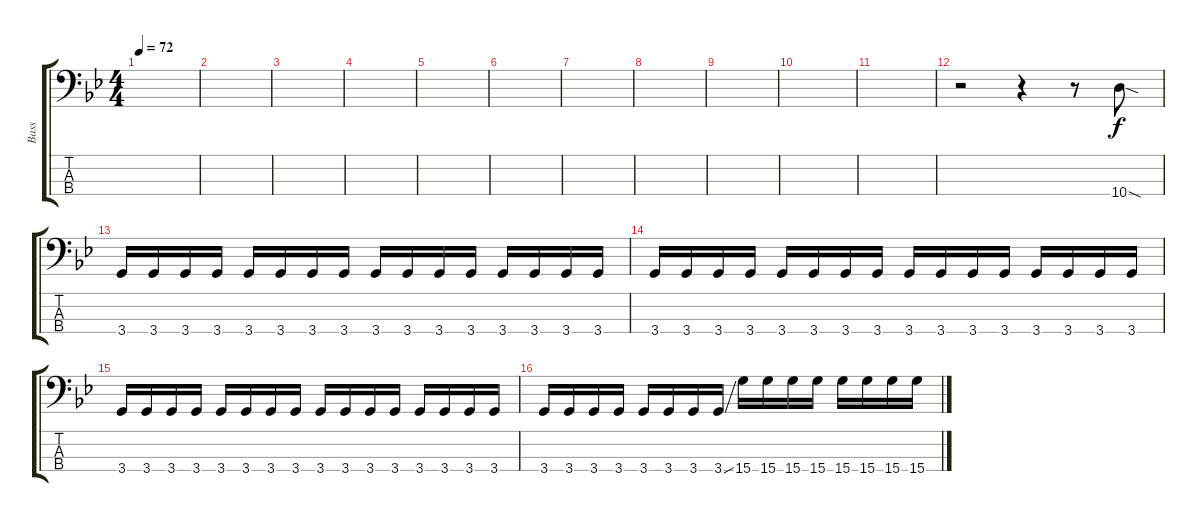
\track ("Bass" "Bass") {instrument electricbassfinger}
\staff {score tabs}
\tuning (G2 D2 A1 E1) {hide}
\ts (4 4)
\tempo 72
\clef f4
\ks bb
|
|
|
|
|
|
|
|
|
|
|
r.2 r.4 r.8 10.4{sod}.8 |
3.4.16 3.4.16 3.4.16 3.4.16 3.4.16 3.4.16 3.4.16 3.4.16 3.4.16 3.4.16 3.4.16 3.4.16 3.4.16 3.4.16 3.4.16 3.4.16 |
3.4.16 3.4.16 3.4.16 3.4.16 3.4.16 3.4.16 3.4.16 3.4.16 3.4.16 3.4.16 3.4.16 3.4.16 3.4.16 3.4.16 3.4.16 3.4.16 |
3.4.16 3.4.16 3.4.16 3.4.16 3.4.16 3.4.16 3.4.16 3.4.16 3.4.16 3.4.16 3.4.16 3.4.16 3.4.16 3.4.16 3.4.16 3.4.16 |
3.4.16 3.4.16 3.4.16 3.4.16 3.4.16 3.4.16 3.4.16 3.4{ss}.16 15.4.16 15.4.16 15.4.16 15.4.16 15.4.16 15.4.16 15.4.16 15.4.16
